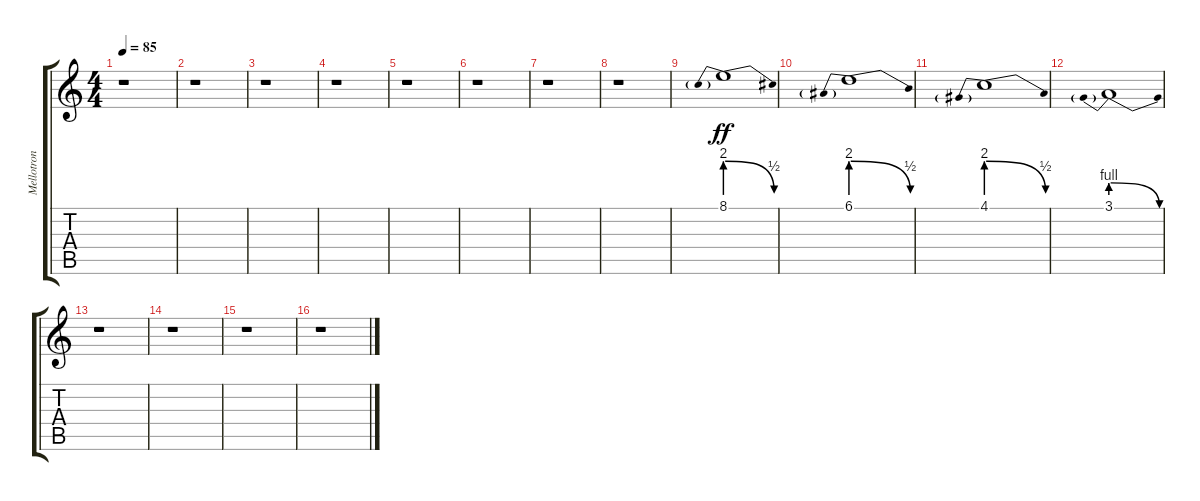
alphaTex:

\track ("Mellotron" "Mellotron") {instrument electricpiano1}
\staff {score tabs}
\tuning (E4 B3 G3 D3 A2 E2) {hide}
\ts (4 4)
\tempo 85
\clef g2
\ks c
r.1{dy f} |
r.1 |
r.1 |
r.1 |
r.1 |
r.1 |
r.1 |
r.1 |
8.1{be (prebendrelease 0 8 60 2)}.1{dy ff} |
6.1{be (prebendrelease 0 8 60 2)}.1 |
4.1{be (prebendrelease 0 8 60 2)}.1 |
3.1{be (prebendrelease 0 4 60 0)}.1 |
r.1 |
r.1 |
r.1 |
r.1
